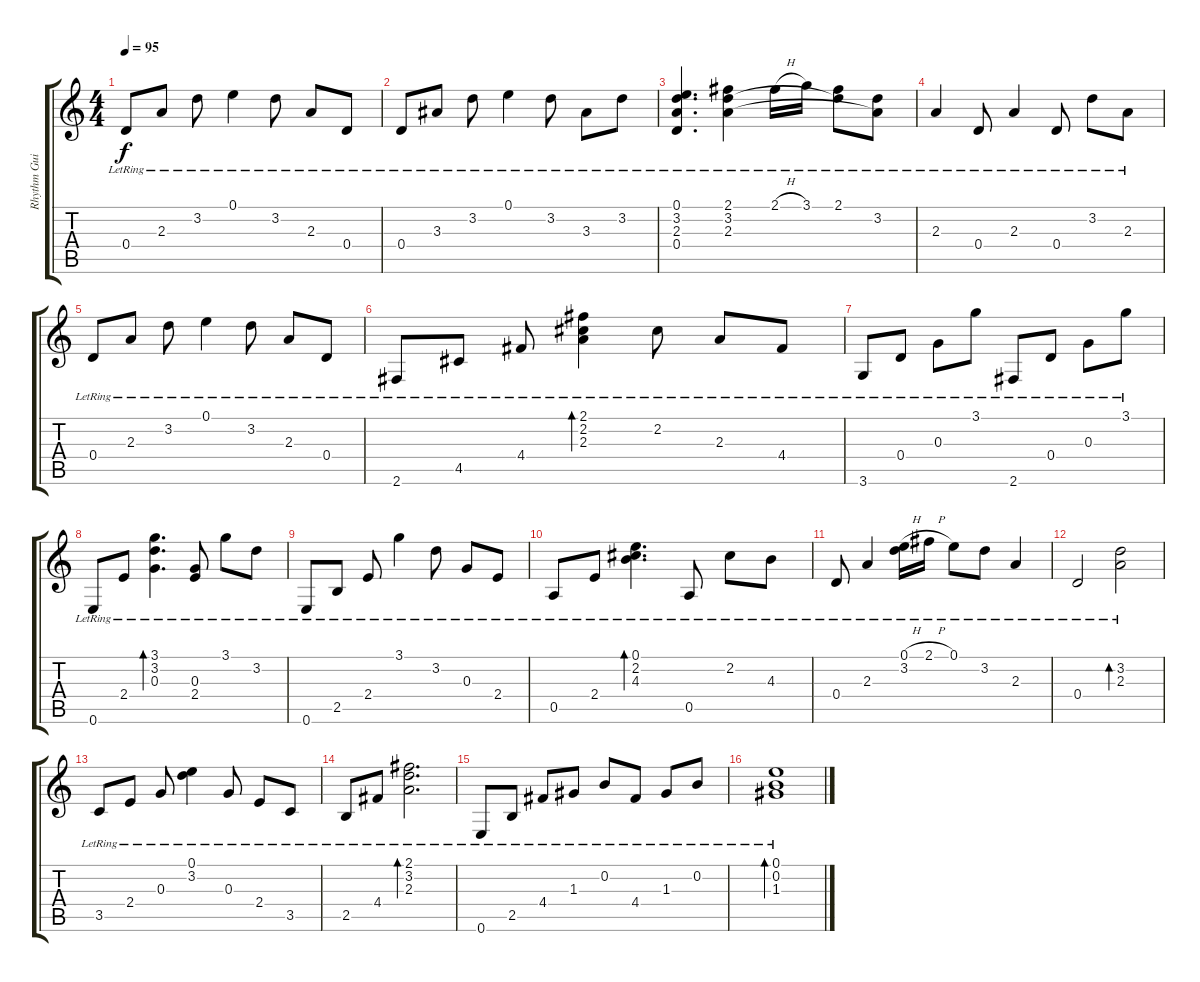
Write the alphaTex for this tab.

\track ("Rhythm Guitar" "Rhythm Gui") {instrument acousticguitarsteel}
\staff {score tabs}
\tuning (E4 B3 G3 D3 A2 E2) {hide}
\ts (4 4)
\tempo 95
\clef g2
\ks c
0.4{lr}.8{dy f} 2.3{lr}.8 3.2{lr}.8 0.1{lr}.4 3.2{lr}.8 2.3{lr}.8 0.4{lr}.8 |
0.4{lr}.8 3.3{lr}.8 3.2{lr}.8 0.1{lr}.4 3.2{lr}.8 3.3{lr}.8 3.2{lr}.8 |
(0.1{lr} 3.2{lr} 2.3{lr} 0.4{lr}).4{d} (2.1{lr} 3.2{lr} 2.3{lr}).4 2.1{h lr}.16 3.1{lr}.16 (2.1{lr} 3.2{t}).8 (3.2{lr} 2.3{t}).8 |
2.3{lr}.4 0.4{lr}.8 2.3{lr}.4 0.4{lr}.8 3.2{lr}.8 2.3{lr}.8 |
0.4{lr}.8 2.3{lr}.8 3.2{lr}.8 0.1{lr}.4 3.2{lr}.8 2.3{lr}.8 0.4{lr}.8 |
2.6{lr}.8 4.5{lr}.8 4.4{lr}.8 (2.1{lr} 2.2{lr} 2.3{lr}).4{bd 60} 2.2{lr}.8 2.3{lr}.8 4.4{lr}.8 |
3.6{lr}.8 0.4{lr}.8 0.3{lr}.8 3.1{lr}.8 2.6{lr}.8 0.4{lr}.8 0.3{lr}.8 3.1{lr}.8 |
0.6{lr}.8 2.4{lr}.8 (3.1{lr} 3.2{lr} 0.3{lr}).4{d bd 60} (0.3{lr} 2.4{lr}).8 3.1{lr}.8 3.2{lr}.8 |
0.6{lr}.8 2.5{lr}.8 2.4{lr}.8 3.1{lr}.4 3.2{lr}.8 0.3{lr}.8 2.4{lr}.8 |
0.5{lr}.8 2.4{lr}.8 (0.1{lr} 2.2{lr} 4.3{lr}).4{d bd 60} 0.5{lr}.8 2.2{lr}.8 4.3{lr}.8 |
0.4{lr}.8 2.3{lr}.4 (0.1{h lr} 3.2{lr}).16 2.1{h lr}.16 0.1{lr}.8 3.2{lr}.8 2.3{lr}.4 |
0.4{lr}.2 (3.2{lr} 2.3{lr}).2{bd 60} |
3.5{lr}.8 2.4{lr}.8 0.3{lr}.8 (0.1{lr} 3.2{lr}).4 0.3{lr}.8 2.4{lr}.8 3.5{lr}.8 |
2.5{lr}.8 4.4{lr}.8 (2.1{lr} 3.2{lr} 2.3{lr}).2{d bd 60} |
0.6{lr}.8 2.5{lr}.8 4.4{lr}.8 1.3{lr}.8 0.2{lr}.8 4.4{lr}.8 1.3{lr}.8 0.2{lr}.8 |
(0.1{lr} 0.2 1.3).1{bd 60}
